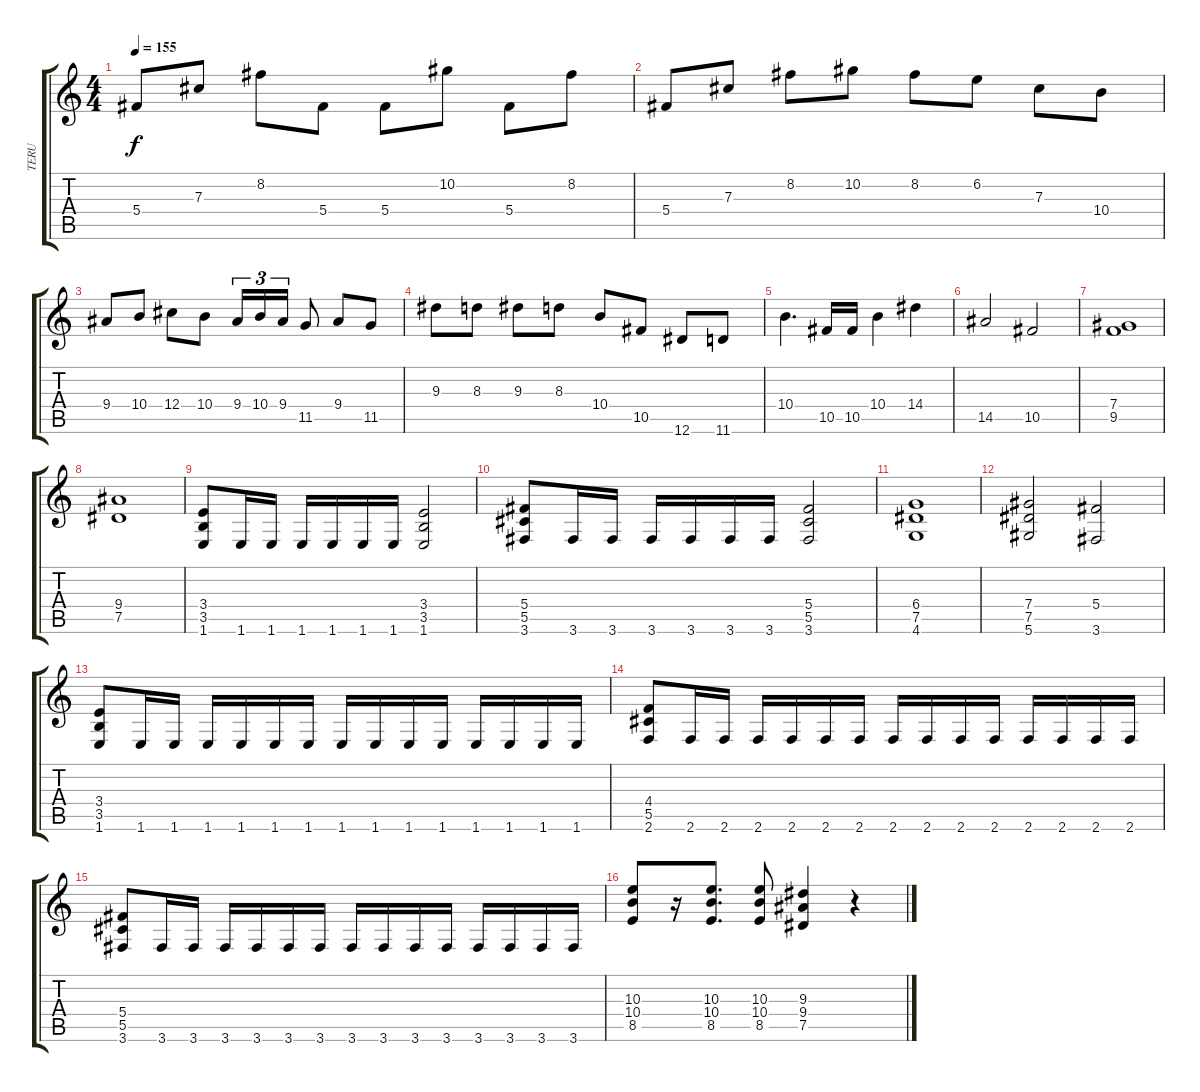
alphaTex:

\track ("TERU" "TERU") {instrument distortionguitar}
\staff {score tabs}
\tuning (Eb4 Bb3 Gb3 Db3 Ab2 Eb2) {hide}
\ts (4 4)
\tempo 155
\clef g2
\ks c
5.4.8{dy f} 7.3.8 8.2.8 5.4.8 5.4.8 10.2.8 5.4.8 8.2.8 |
5.4.8 7.3.8 8.2.8 10.2.8 8.2.8 6.2.8 7.3.8 10.4.8 |
9.4.8 10.4.8 12.4.8 10.4.8 9.4.16{tu (3 2)} 10.4.16{tu (3 2)} 9.4.16{tu (3 2)} 11.5.8 9.4.8 11.5.8 |
9.3.8 8.3.8 9.3.8 8.3.8 10.4.8 10.5.8 12.6.8 11.6.8 |
10.4.4{d} 10.5.16 10.5.16 10.4.4 14.4.4 |
14.5.2 10.5.2 |
(7.4 9.5).1 |
(9.4 7.5).1 |
(3.4 3.5 1.6).8 1.6.16 1.6.16 1.6.16 1.6.16 1.6.16 1.6.16 (3.4 3.5 1.6).2 |
(5.4 5.5 3.6).8 3.6.16 3.6.16 3.6.16 3.6.16 3.6.16 3.6.16 (5.4 5.5 3.6).2 |
(6.4 7.5 4.6).1 |
(7.4 7.5 5.6).2 (5.4 3.6).2 |
(3.4 3.5 1.6).8 1.6.16 1.6.16 1.6.16 1.6.16 1.6.16 1.6.16 1.6.16 1.6.16 1.6.16 1.6.16 1.6.16 1.6.16 1.6.16 1.6.16 |
(4.4 5.5 2.6).8 2.6.16 2.6.16 2.6.16 2.6.16 2.6.16 2.6.16 2.6.16 2.6.16 2.6.16 2.6.16 2.6.16 2.6.16 2.6.16 2.6.16 |
(5.4 5.5 3.6).8 3.6.16 3.6.16 3.6.16 3.6.16 3.6.16 3.6.16 3.6.16 3.6.16 3.6.16 3.6.16 3.6.16 3.6.16 3.6.16 3.6.16 |
(10.3 10.4 8.5).8 r.16 (10.3 10.4 8.5).8{d} (10.3 10.4 8.5).8 (9.3 9.4 7.5).4 r.4
